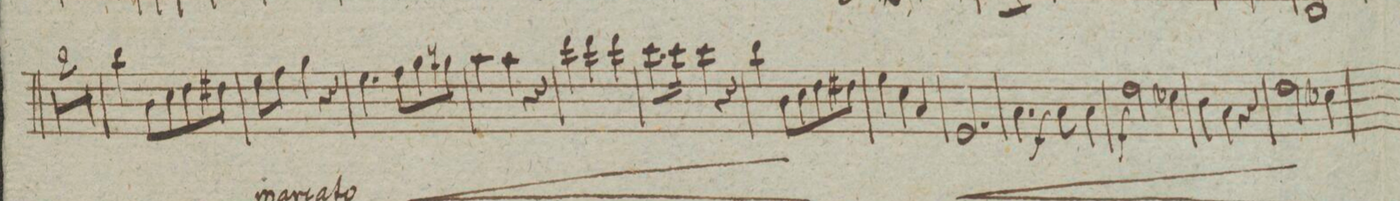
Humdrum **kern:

**kern	**dynam
*I"Fagoto 1mo	*
*clefF4	*
*k[b-]	*
*met(c|)	*
*M3/4	*
2.r	.
=86	=86
2.r	.
=87	=87
4d\	.
8D\L	.
8E\	.
8F\	.
8F#X\J	.
=88	=88
8G\L	.
8A\J	.
4B-\	.
4r	.
=89	=89
4.G\	.
8A\L	.
8B-\	.
8Bn\J	.
=90	=90
4c\	.
4c\	.
4r	.
=91	=91
4f\	.
4f\	.
4f\	.
=92	=92
8.e\L	.
16e\Jk	.
4e\	.
4r	.
=93	=93
4d\	.
8D\L	.
8E\	.
8F\	.
8F#X\J	.
=94	=94
4G\	.
4E\	.
4C/	.
=95	=95
2.GG/	.
=96	=96
4.C\	.
8C\	f
4C\	.
=97	=97
2F\	f
4E-X\	.
=98	=98
4D\	.
4C\	.
4r	.
=99	=99
2F\	.
4E-X\	.
=100	=100
*-	*-
